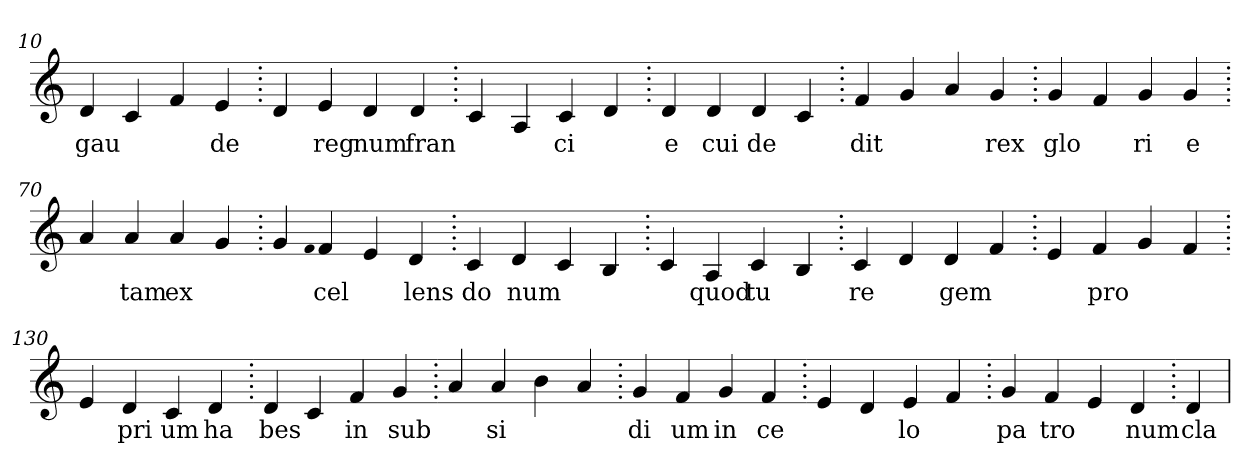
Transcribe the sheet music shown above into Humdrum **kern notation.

**kern	**text
*part1	*part1
*staff1	*staff1
*clefG2	*
=10.	=10.
4d	gau
4c	.
4f	.
4e	de
=20.	=20.
4d	.
4e	reg
4d	num
4d	fran
=30.	=30.
4c	.
4A	.
4c	ci
4d	.
=40.	=40.
4d	e
4d	cui
4d	de
4c	.
=50.	=50.
4f	dit
4g	.
4a	.
4g	rex
=60.	=60.
4g	glo
4f	.
4g	ri
4g	e
=70.	=70.
4a	.
4a	tam
4a	ex
4g	.
=80.	=80.
4g	.
qqf	.
4f	cel
4e	.
4d	lens
=90.	=90.
4c	do
4d	num
4c	.
4B	.
=100.	=100.
4c	.
4A	quod
4c	tu
4B	.
=110.	=110.
4c	re
4d	.
4d	gem
4f	.
=120.	=120.
4e	.
4f	pro
4g	.
4f	.
=130.	=130.
4e	.
4d	pri
4c	um
4d	ha
=140.	=140.
4d	bes
4c	.
4f	in
4g	sub
=150.	=150.
4a	.
4a	si
4b	.
4a	.
=160.	=160.
4g	di
4f	um
4g	in
4f	ce
=170.	=170.
4e	.
4d	.
4e	lo
4f	.
=180.	=180.
4g	pa
4f	tro
4e	.
4d	num
=190.	=190.
4d	cla
=	=
*-	*-
